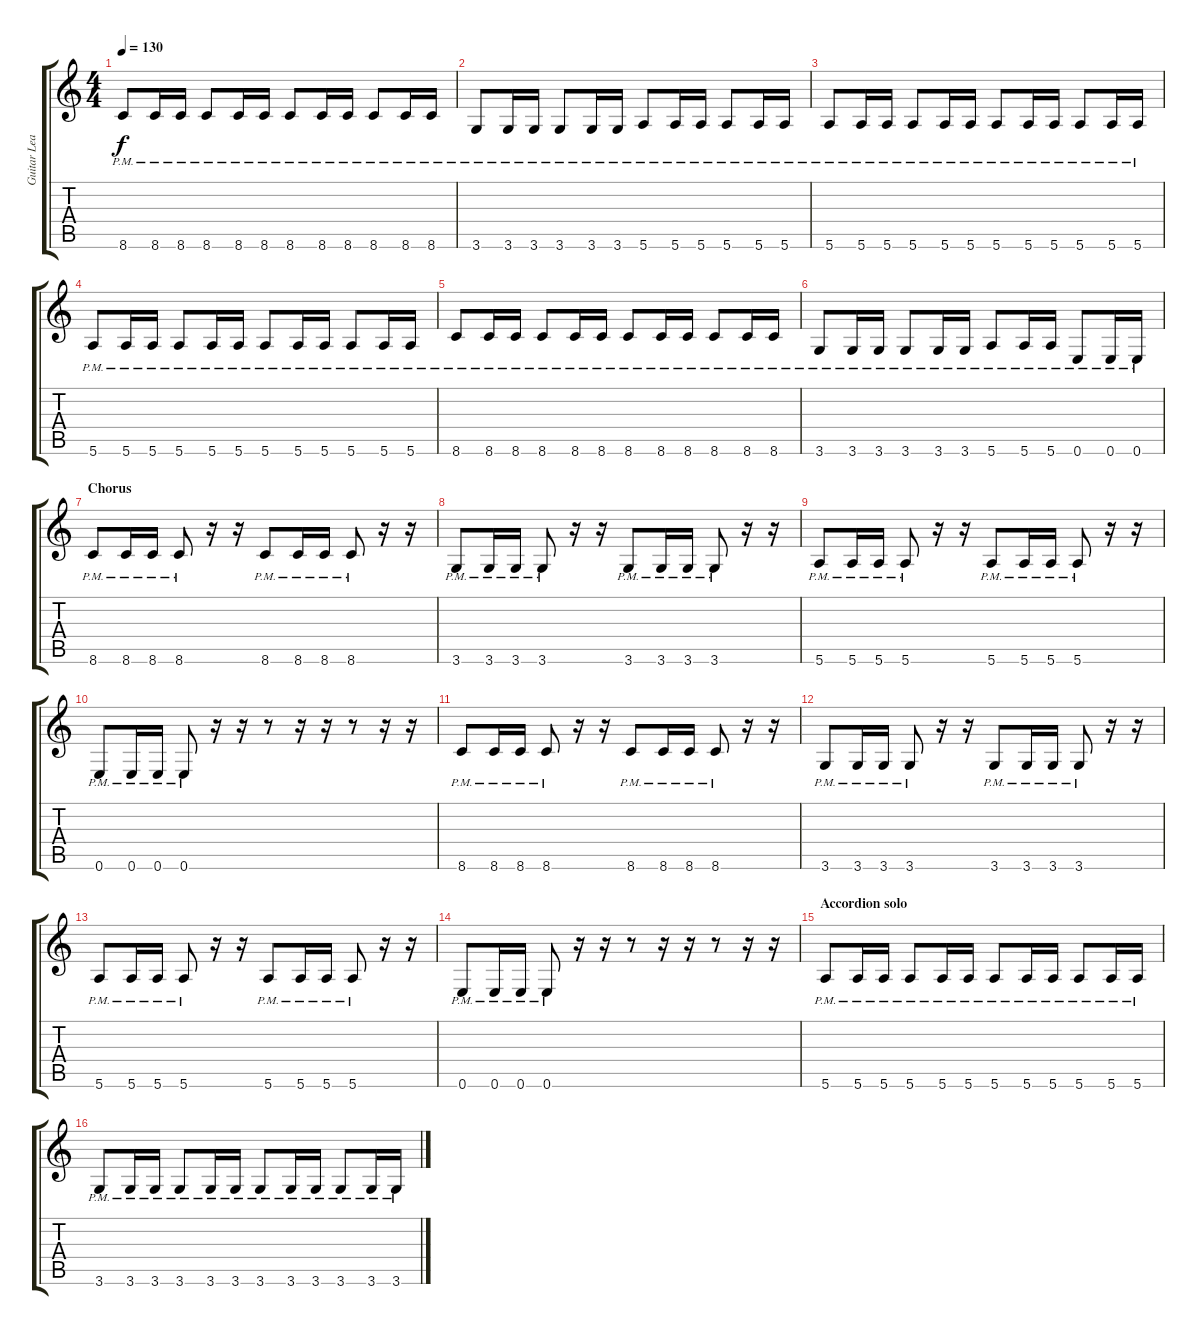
\track ("Guitar Lead" "Guitar Lea") {instrument distortionguitar}
\staff {score tabs}
\tuning (E4 B3 G3 D3 A2 E2) {hide}
\ts (4 4)
\tempo 130
\clef g2
\ks c
8.6{pm}.8{dy f} 8.6{pm}.16 8.6{pm}.16 8.6{pm}.8 8.6{pm}.16 8.6{pm}.16 8.6{pm}.8 8.6{pm}.16 8.6{pm}.16 8.6{pm}.8 8.6{pm}.16 8.6{pm}.16 |
3.6{pm}.8 3.6{pm}.16 3.6{pm}.16 3.6{pm}.8 3.6{pm}.16 3.6{pm}.16 5.6{pm}.8 5.6{pm}.16 5.6{pm}.16 5.6{pm}.8 5.6{pm}.16 5.6{pm}.16 |
5.6{pm}.8 5.6{pm}.16 5.6{pm}.16 5.6{pm}.8 5.6{pm}.16 5.6{pm}.16 5.6{pm}.8 5.6{pm}.16 5.6{pm}.16 5.6{pm}.8 5.6{pm}.16 5.6{pm}.16 |
5.6{pm}.8 5.6{pm}.16 5.6{pm}.16 5.6{pm}.8 5.6{pm}.16 5.6{pm}.16 5.6{pm}.8 5.6{pm}.16 5.6{pm}.16 5.6{pm}.8 5.6{pm}.16 5.6{pm}.16 |
8.6{pm}.8 8.6{pm}.16 8.6{pm}.16 8.6{pm}.8 8.6{pm}.16 8.6{pm}.16 8.6{pm}.8 8.6{pm}.16 8.6{pm}.16 8.6{pm}.8 8.6{pm}.16 8.6{pm}.16 |
3.6{pm}.8 3.6{pm}.16 3.6{pm}.16 3.6{pm}.8 3.6{pm}.16 3.6{pm}.16 5.6{pm}.8 5.6{pm}.16 5.6{pm}.16 0.6{pm}.8 0.6{pm}.16 0.6{pm}.16 |
\section ("" "Chorus")
8.6{pm}.8 8.6{pm}.16 8.6{pm}.16 8.6{pm}.8 r.16 r.16 8.6{pm}.8 8.6{pm}.16 8.6{pm}.16 8.6{pm}.8 r.16 r.16 |
3.6{pm}.8 3.6{pm}.16 3.6{pm}.16 3.6{pm}.8 r.16 r.16 3.6{pm}.8 3.6{pm}.16 3.6{pm}.16 3.6{pm}.8 r.16 r.16 |
5.6{pm}.8 5.6{pm}.16 5.6{pm}.16 5.6{pm}.8 r.16 r.16 5.6{pm}.8 5.6{pm}.16 5.6{pm}.16 5.6{pm}.8 r.16 r.16 |
0.6{pm}.8 0.6{pm}.16 0.6{pm}.16 0.6{pm}.8 r.16 r.16 r.8 r.16 r.16 r.8 r.16 r.16 |
8.6{pm}.8 8.6{pm}.16 8.6{pm}.16 8.6{pm}.8 r.16 r.16 8.6{pm}.8 8.6{pm}.16 8.6{pm}.16 8.6{pm}.8 r.16 r.16 |
3.6{pm}.8 3.6{pm}.16 3.6{pm}.16 3.6{pm}.8 r.16 r.16 3.6{pm}.8 3.6{pm}.16 3.6{pm}.16 3.6{pm}.8 r.16 r.16 |
5.6{pm}.8 5.6{pm}.16 5.6{pm}.16 5.6{pm}.8 r.16 r.16 5.6{pm}.8 5.6{pm}.16 5.6{pm}.16 5.6{pm}.8 r.16 r.16 |
0.6{pm}.8 0.6{pm}.16 0.6{pm}.16 0.6{pm}.8 r.16 r.16 r.8 r.16 r.16 r.8 r.16 r.16 |
\section ("" "Accordion solo")
5.6{pm}.8 5.6{pm}.16 5.6{pm}.16 5.6{pm}.8 5.6{pm}.16 5.6{pm}.16 5.6{pm}.8 5.6{pm}.16 5.6{pm}.16 5.6{pm}.8 5.6{pm}.16 5.6{pm}.16 |
3.6{pm}.8 3.6{pm}.16 3.6{pm}.16 3.6{pm}.8 3.6{pm}.16 3.6{pm}.16 3.6{pm}.8 3.6{pm}.16 3.6{pm}.16 3.6{pm}.8 3.6{pm}.16 3.6{pm}.16
